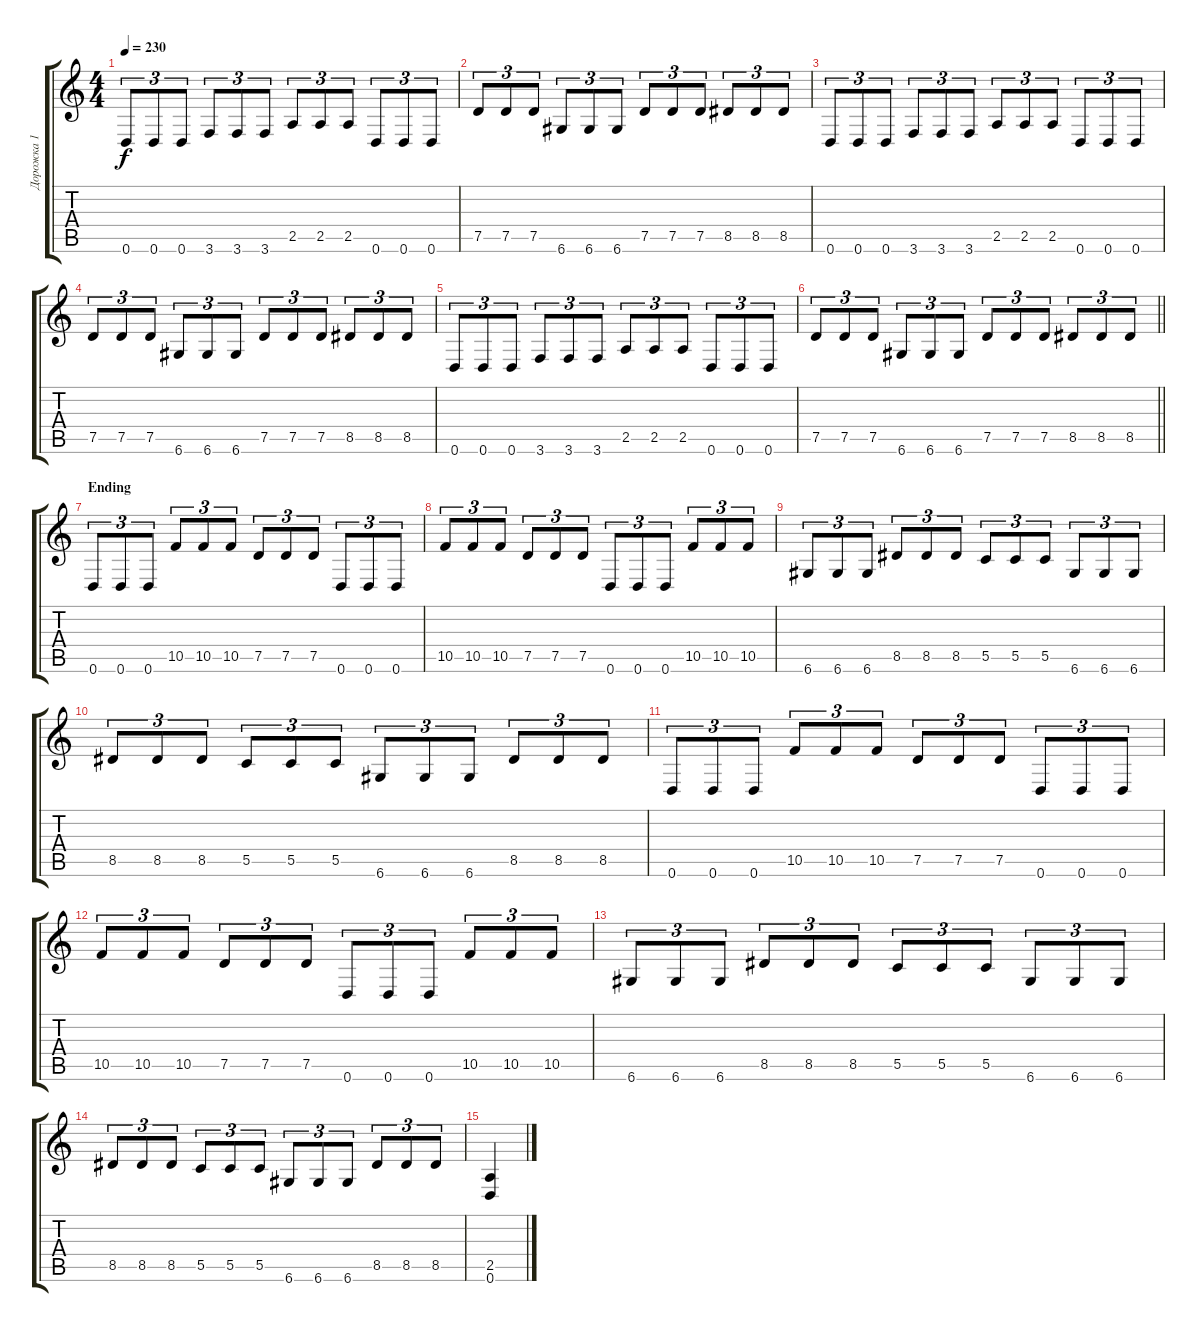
\track ("Дорожка 1" "Дорожка 1") {instrument distortionguitar}
\staff {score tabs}
\tuning (D4 A3 F3 C3 G2 D2) {hide}
\ts (4 4)
\tempo 230
\clef g2
\ks c
0.6.8{tu (3 2) dy f} 0.6.8{tu (3 2)} 0.6.8{tu (3 2)} 3.6.8{tu (3 2)} 3.6.8{tu (3 2)} 3.6.8{tu (3 2)} 2.5.8{tu (3 2)} 2.5.8{tu (3 2)} 2.5.8{tu (3 2)} 0.6.8{tu (3 2)} 0.6.8{tu (3 2)} 0.6.8{tu (3 2)} |
7.5.8{tu (3 2)} 7.5.8{tu (3 2)} 7.5.8{tu (3 2)} 6.6.8{tu (3 2)} 6.6.8{tu (3 2)} 6.6.8{tu (3 2)} 7.5.8{tu (3 2)} 7.5.8{tu (3 2)} 7.5.8{tu (3 2)} 8.5.8{tu (3 2)} 8.5.8{tu (3 2)} 8.5.8{tu (3 2)} |
0.6.8{tu (3 2)} 0.6.8{tu (3 2)} 0.6.8{tu (3 2)} 3.6.8{tu (3 2)} 3.6.8{tu (3 2)} 3.6.8{tu (3 2)} 2.5.8{tu (3 2)} 2.5.8{tu (3 2)} 2.5.8{tu (3 2)} 0.6.8{tu (3 2)} 0.6.8{tu (3 2)} 0.6.8{tu (3 2)} |
7.5.8{tu (3 2)} 7.5.8{tu (3 2)} 7.5.8{tu (3 2)} 6.6.8{tu (3 2)} 6.6.8{tu (3 2)} 6.6.8{tu (3 2)} 7.5.8{tu (3 2)} 7.5.8{tu (3 2)} 7.5.8{tu (3 2)} 8.5.8{tu (3 2)} 8.5.8{tu (3 2)} 8.5.8{tu (3 2)} |
0.6.8{tu (3 2)} 0.6.8{tu (3 2)} 0.6.8{tu (3 2)} 3.6.8{tu (3 2)} 3.6.8{tu (3 2)} 3.6.8{tu (3 2)} 2.5.8{tu (3 2)} 2.5.8{tu (3 2)} 2.5.8{tu (3 2)} 0.6.8{tu (3 2)} 0.6.8{tu (3 2)} 0.6.8{tu (3 2)} |
\barLineRight lightlight
7.5.8{tu (3 2)} 7.5.8{tu (3 2)} 7.5.8{tu (3 2)} 6.6.8{tu (3 2)} 6.6.8{tu (3 2)} 6.6.8{tu (3 2)} 7.5.8{tu (3 2)} 7.5.8{tu (3 2)} 7.5.8{tu (3 2)} 8.5.8{tu (3 2)} 8.5.8{tu (3 2)} 8.5.8{tu (3 2)} |
\section ("" "Ending")
0.6.8{tu (3 2)} 0.6.8{tu (3 2)} 0.6.8{tu (3 2)} 10.5.8{tu (3 2)} 10.5.8{tu (3 2)} 10.5.8{tu (3 2)} 7.5.8{tu (3 2)} 7.5.8{tu (3 2)} 7.5.8{tu (3 2)} 0.6.8{tu (3 2)} 0.6.8{tu (3 2)} 0.6.8{tu (3 2)} |
10.5.8{tu (3 2)} 10.5.8{tu (3 2)} 10.5.8{tu (3 2)} 7.5.8{tu (3 2)} 7.5.8{tu (3 2)} 7.5.8{tu (3 2)} 0.6.8{tu (3 2)} 0.6.8{tu (3 2)} 0.6.8{tu (3 2)} 10.5.8{tu (3 2)} 10.5.8{tu (3 2)} 10.5.8{tu (3 2)} |
6.6.8{tu (3 2)} 6.6.8{tu (3 2)} 6.6.8{tu (3 2)} 8.5.8{tu (3 2)} 8.5.8{tu (3 2)} 8.5.8{tu (3 2)} 5.5.8{tu (3 2)} 5.5.8{tu (3 2)} 5.5.8{tu (3 2)} 6.6.8{tu (3 2)} 6.6.8{tu (3 2)} 6.6.8{tu (3 2)} |
8.5.8{tu (3 2)} 8.5.8{tu (3 2)} 8.5.8{tu (3 2)} 5.5.8{tu (3 2)} 5.5.8{tu (3 2)} 5.5.8{tu (3 2)} 6.6.8{tu (3 2)} 6.6.8{tu (3 2)} 6.6.8{tu (3 2)} 8.5.8{tu (3 2)} 8.5.8{tu (3 2)} 8.5.8{tu (3 2)} |
0.6.8{tu (3 2)} 0.6.8{tu (3 2)} 0.6.8{tu (3 2)} 10.5.8{tu (3 2)} 10.5.8{tu (3 2)} 10.5.8{tu (3 2)} 7.5.8{tu (3 2)} 7.5.8{tu (3 2)} 7.5.8{tu (3 2)} 0.6.8{tu (3 2)} 0.6.8{tu (3 2)} 0.6.8{tu (3 2)} |
10.5.8{tu (3 2)} 10.5.8{tu (3 2)} 10.5.8{tu (3 2)} 7.5.8{tu (3 2)} 7.5.8{tu (3 2)} 7.5.8{tu (3 2)} 0.6.8{tu (3 2)} 0.6.8{tu (3 2)} 0.6.8{tu (3 2)} 10.5.8{tu (3 2)} 10.5.8{tu (3 2)} 10.5.8{tu (3 2)} |
6.6.8{tu (3 2)} 6.6.8{tu (3 2)} 6.6.8{tu (3 2)} 8.5.8{tu (3 2)} 8.5.8{tu (3 2)} 8.5.8{tu (3 2)} 5.5.8{tu (3 2)} 5.5.8{tu (3 2)} 5.5.8{tu (3 2)} 6.6.8{tu (3 2)} 6.6.8{tu (3 2)} 6.6.8{tu (3 2)} |
8.5.8{tu (3 2)} 8.5.8{tu (3 2)} 8.5.8{tu (3 2)} 5.5.8{tu (3 2)} 5.5.8{tu (3 2)} 5.5.8{tu (3 2)} 6.6.8{tu (3 2)} 6.6.8{tu (3 2)} 6.6.8{tu (3 2)} 8.5.8{tu (3 2)} 8.5.8{tu (3 2)} 8.5.8{tu (3 2)} |
(2.5 0.6).4
